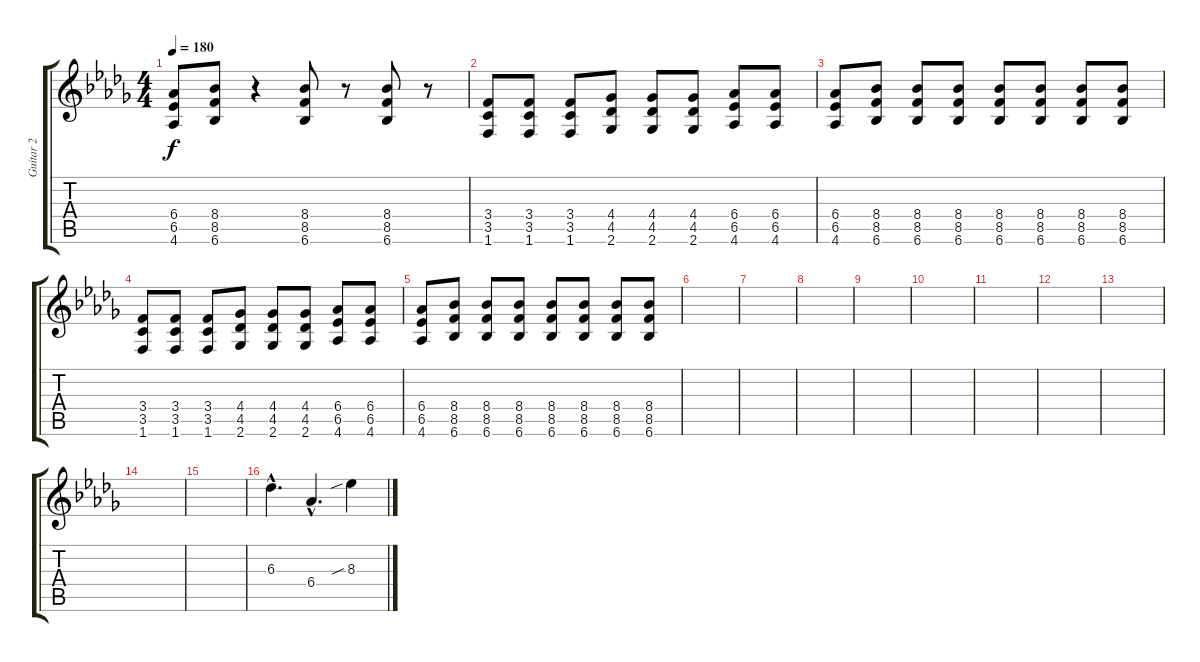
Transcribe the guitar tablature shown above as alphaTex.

\track ("Guitar 2" "Guitar 2") {instrument distortionguitar}
\staff {score tabs}
\tuning (E4 B3 G3 D3 A2 E2) {hide}
\ts (4 4)
\tempo 180
\clef g2
\ks db
(6.4{t} 6.5{t} 4.6{t}).8{dy f} (8.4 8.5 6.6).8 r.4 (8.4 8.5 6.6).8 r.8 (8.4 8.5 6.6).8 r.8 |
(3.4 3.5 1.6).8 (3.4 3.5 1.6).8 (3.4 3.5 1.6).8 (4.4 4.5 2.6).8 (4.4 4.5 2.6).8 (4.4 4.5 2.6).8 (6.4 6.5 4.6).8 (6.4 6.5 4.6).8 |
(6.4 6.5 4.6).8 (8.4 8.5 6.6).8 (8.4 8.5 6.6).8 (8.4 8.5 6.6).8 (8.4 8.5 6.6).8 (8.4 8.5 6.6).8 (8.4 8.5 6.6).8 (8.4 8.5 6.6).8 |
(3.4 3.5 1.6).8 (3.4 3.5 1.6).8 (3.4 3.5 1.6).8 (4.4 4.5 2.6).8 (4.4 4.5 2.6).8 (4.4 4.5 2.6).8 (6.4 6.5 4.6).8 (6.4 6.5 4.6).8 |
(6.4 6.5 4.6).8 (8.4 8.5 6.6).8 (8.4 8.5 6.6).8 (8.4 8.5 6.6).8 (8.4 8.5 6.6).8 (8.4 8.5 6.6).8 (8.4 8.5 6.6).8 (8.4 8.5 6.6).8 |
|
|
|
|
|
|
|
|
|
|
6.3{hac}.4{d volume 7 instrument electricguitarjazz} 6.4{hac}.4{d} 8.3{sib}.4
